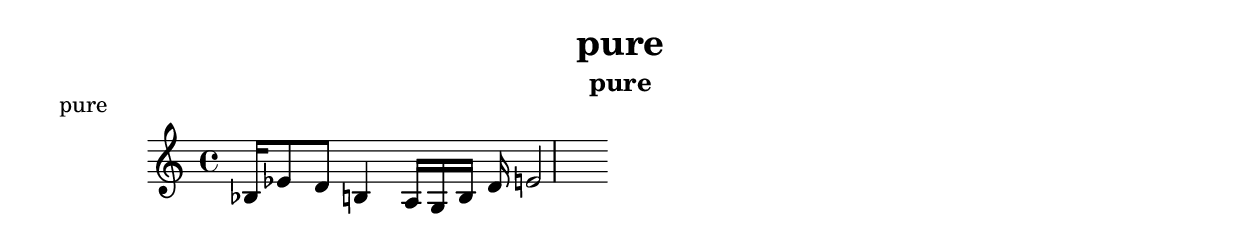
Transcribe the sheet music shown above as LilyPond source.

\version "2.16.0"  % necessary for upgrading to future LilyPond versions.

\header{
	title = "pure"
	subtitle = "pure"
}

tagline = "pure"

\header{
	piece = "pure"
}

\relative c' {
	\time 4/4
	\key c \major
	 bes16 ees8 d8 b4 a16 g16 b16 d16 e2
}
